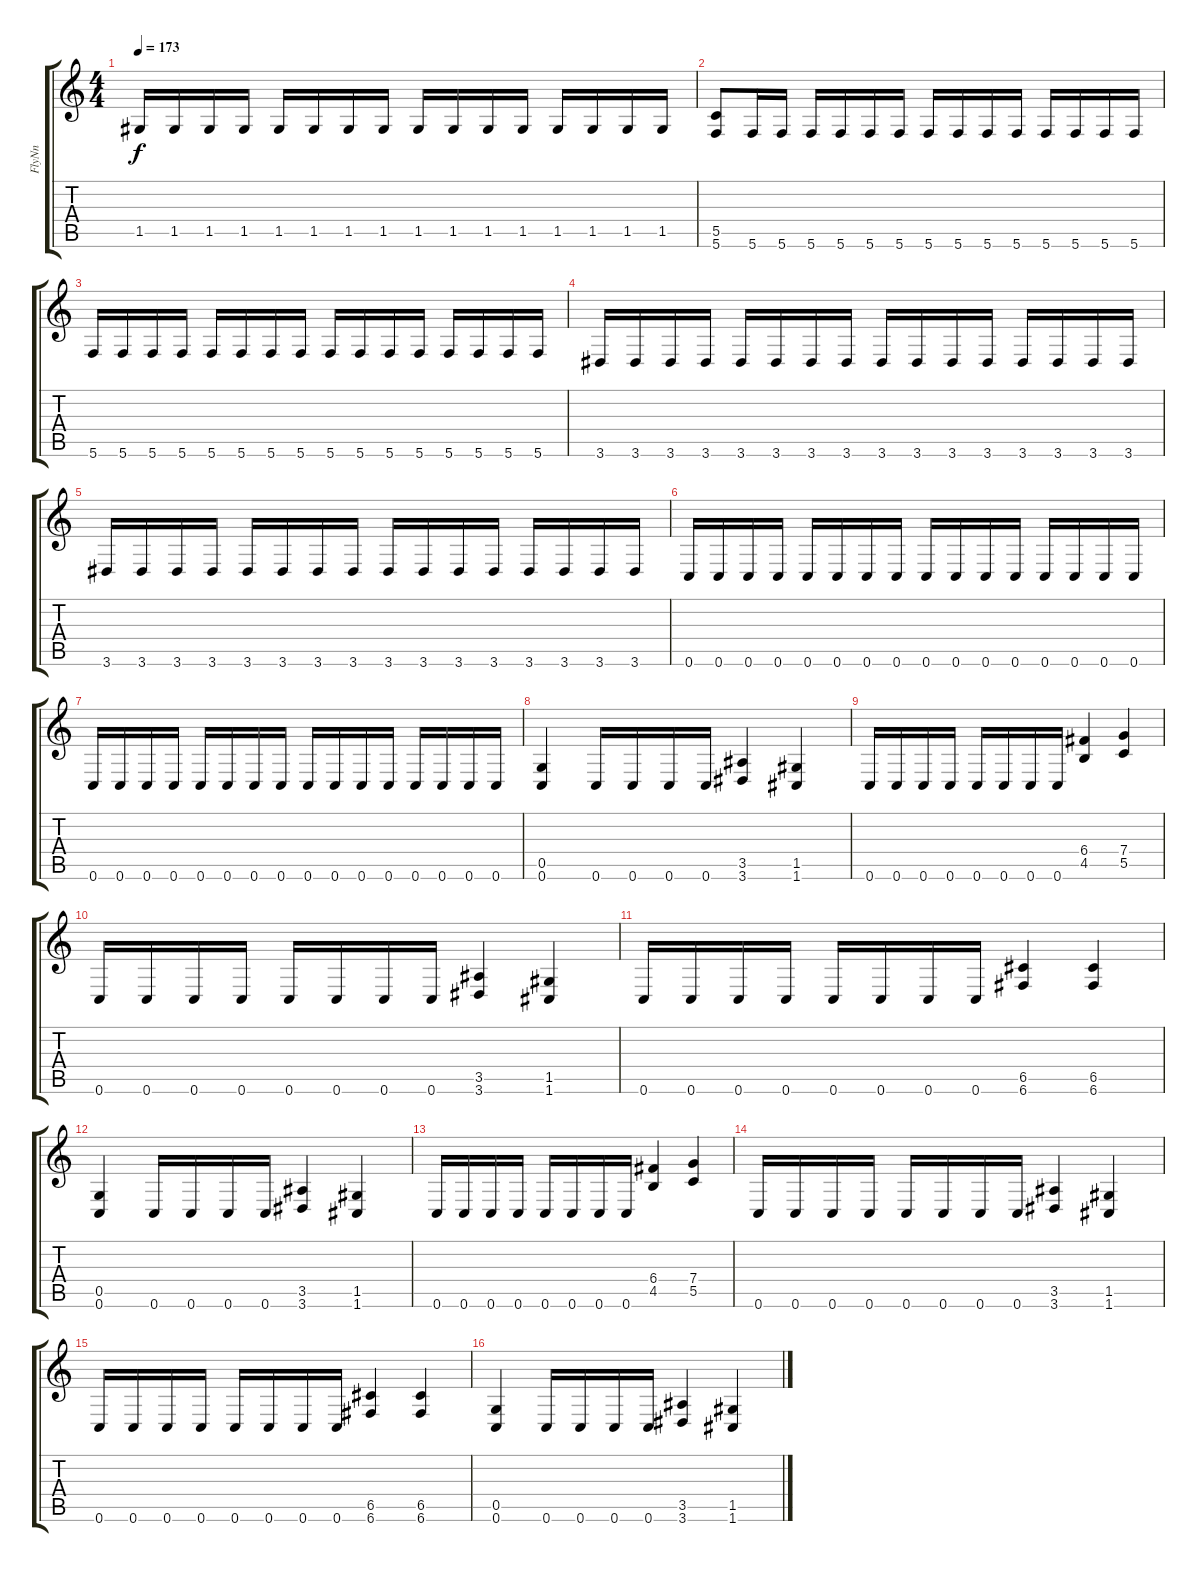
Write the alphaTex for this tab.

\track ("FlyNn" "FlyNn") {instrument distortionguitar}
\staff {score tabs}
\tuning (D4 A3 F3 C3 G2 C2) {hide}
\ts (4 4)
\tempo 173
\clef g2
\ks c
1.5.16{dy f} 1.5.16 1.5.16 1.5.16 1.5.16 1.5.16 1.5.16 1.5.16 1.5.16 1.5.16 1.5.16 1.5.16 1.5.16 1.5.16 1.5.16 1.5.16 |
(5.5 5.6).8 5.6.16 5.6.16 5.6.16 5.6.16 5.6.16 5.6.16 5.6.16 5.6.16 5.6.16 5.6.16 5.6.16 5.6.16 5.6.16 5.6.16 |
5.6.16 5.6.16 5.6.16 5.6.16 5.6.16 5.6.16 5.6.16 5.6.16 5.6.16 5.6.16 5.6.16 5.6.16 5.6.16 5.6.16 5.6.16 5.6.16 |
3.6.16 3.6.16 3.6.16 3.6.16 3.6.16 3.6.16 3.6.16 3.6.16 3.6.16 3.6.16 3.6.16 3.6.16 3.6.16 3.6.16 3.6.16 3.6.16 |
3.6.16 3.6.16 3.6.16 3.6.16 3.6.16 3.6.16 3.6.16 3.6.16 3.6.16 3.6.16 3.6.16 3.6.16 3.6.16 3.6.16 3.6.16 3.6.16 |
0.6.16 0.6.16 0.6.16 0.6.16 0.6.16 0.6.16 0.6.16 0.6.16 0.6.16 0.6.16 0.6.16 0.6.16 0.6.16 0.6.16 0.6.16 0.6.16 |
0.6.16 0.6.16 0.6.16 0.6.16 0.6.16 0.6.16 0.6.16 0.6.16 0.6.16 0.6.16 0.6.16 0.6.16 0.6.16 0.6.16 0.6.16 0.6.16 |
(0.5 0.6).4 0.6.16 0.6.16 0.6.16 0.6.16 (3.5 3.6).4 (1.5 1.6).4 |
0.6.16 0.6.16 0.6.16 0.6.16 0.6.16 0.6.16 0.6.16 0.6.16 (6.4 4.5).4 (7.4 5.5).4 |
0.6.16 0.6.16 0.6.16 0.6.16 0.6.16 0.6.16 0.6.16 0.6.16 (3.5 3.6).4 (1.5 1.6).4 |
0.6.16 0.6.16 0.6.16 0.6.16 0.6.16 0.6.16 0.6.16 0.6.16 (6.5 6.6).4 (6.5 6.6).4 |
(0.5 0.6).4 0.6.16 0.6.16 0.6.16 0.6.16 (3.5 3.6).4 (1.5 1.6).4 |
0.6.16 0.6.16 0.6.16 0.6.16 0.6.16 0.6.16 0.6.16 0.6.16 (6.4 4.5).4 (7.4 5.5).4 |
0.6.16 0.6.16 0.6.16 0.6.16 0.6.16 0.6.16 0.6.16 0.6.16 (3.5 3.6).4 (1.5 1.6).4 |
0.6.16 0.6.16 0.6.16 0.6.16 0.6.16 0.6.16 0.6.16 0.6.16 (6.5 6.6).4 (6.5 6.6).4 |
(0.5 0.6).4 0.6.16 0.6.16 0.6.16 0.6.16 (3.5 3.6).4 (1.5 1.6).4
